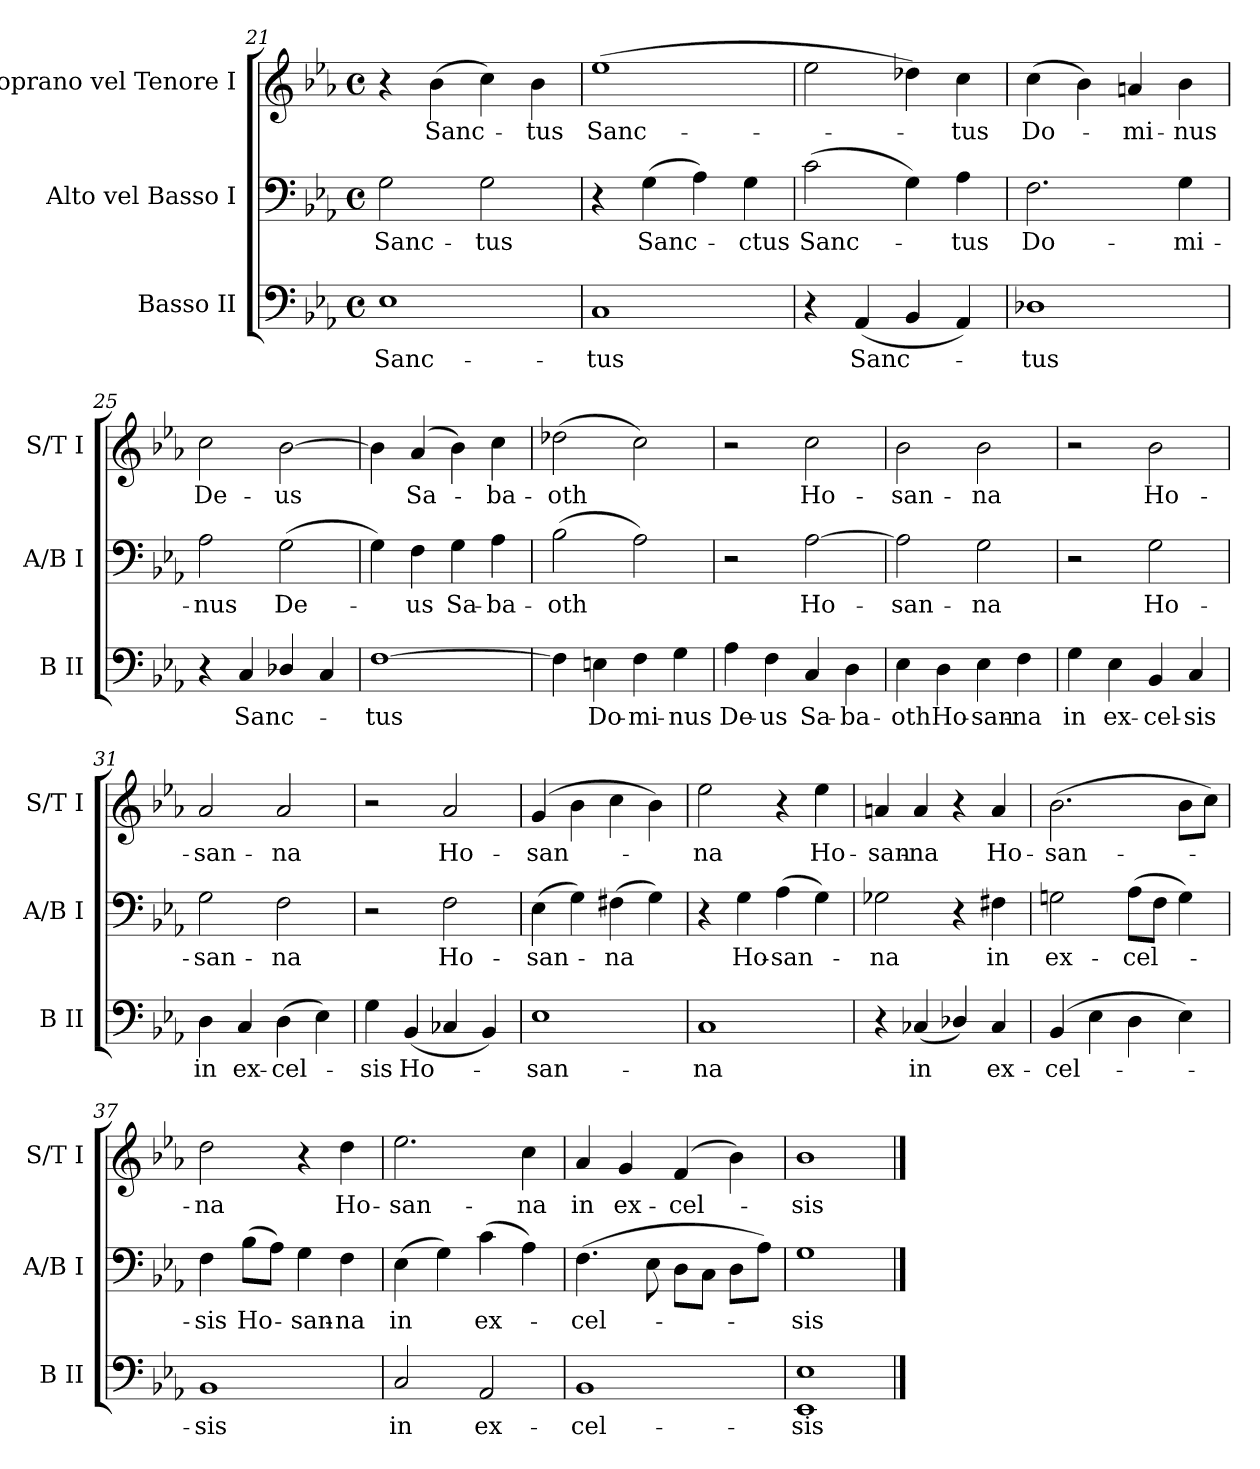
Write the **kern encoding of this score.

**kern	**text	**kern	**text	**kern	**text
*part3	*part3	*part2	*part2	*part1	*part1
*staff3	*staff3	*staff2	*staff2	*staff1	*staff1
*I"Basso II	*	*I"Alto vel Basso I	*	*I"Soprano vel Tenore I	*
*I'B II	*	*I'A/B I	*	*I'S/T I	*
*clefF4	*	*clefF4	*	*clefG2	*
*	*	*	*	*ITrd7c12	*
*k[b-e-a-]	*	*k[b-e-a-]	*	*k[b-e-a-]	*
*M4/4	*	*M4/4	*	*M4/4	*
*met(c)	*	*met(c)	*	*met(c)	*
=21	=21	=21	=21	=21	=21
1E-\	Sanc-	2G\	Sanc-	4r	.
.	.	.	.	(4B-\	Sanc-
.	.	2G\	-tus	4c\)	.
.	.	.	.	4B-\	-tus
=22	=22	=22	=22	=22	=22
1C/	-tus	4r	.	(1e-/	Sanc-
.	.	(4G\	Sanc-	.	.
.	.	4A-\)	.	.	.
.	.	4G\	-ctus	.	.
=23	=23	=23	=23	=23	=23
4r	.	(2c\	Sanc-	2e-\	.
(4AA-/	Sanc-	.	.	.	.
4BB-/	.	4G\)	.	4d-X\)	.
4AA-/)	.	4A-\	-tus	4c\	-tus
=24	=24	=24	=24	=24	=24
1D-X\	-tus	2.F\	Do-	(4c\	Do-
.	.	.	.	4B-\)	.
.	.	.	.	4An/	-mi-
.	.	4G\	-mi-	4B-\	-nus
=25	=25	=25	=25	=25	=25
4r	.	2A-\	-nus	2c\	De-
4C/	Sanc-	.	.	.	.
4D-X/	.	(<2G\	De-	[2B-\	-us
4C/	.	.	.	.	.
=26	=26	=26	=26	=26	=26
[1F\	-tus	4G\)	.	4B-\]	.
.	.	4F\	-us	(4A-/	Sa-
.	.	4G\	Sa-	4B-\)	.
.	.	4A-\	-ba-	4c\	-ba-
=27	=27	=27	=27	=27	=27
4F\]	.	(2B-\	-oth	(2d-X\	-oth
4En\	Do-	.	.	.	.
4F\	-mi-	2A-\)	.	2c\)	.
4G\	-nus	.	.	.	.
=28	=28	=28	=28	=28	=28
4A-\	De-	2r	.	2r	.
4F\	-us	.	.	.	.
4C/	Sa-	[2A-\	Ho-	2c\	Ho-
4D\	-ba-	.	.	.	.
=29	=29	=29	=29	=29	=29
4E-\	-oth	2A-\]	san-	2B-\	-san-
4D\	Ho-	.	.	.	.
4E-\	-san-	2G\	-na	2B-\	-na
4F\	-na	.	.	.	.
=30	=30	=30	=30	=30	=30
4G\	in	2r	.	2r	.
4E-\	ex-	.	.	.	.
4BB-/	-cel-	2G\	Ho-	2B-\	Ho-
4C/	-sis	.	.	.	.
=31	=31	=31	=31	=31	=31
4D\	in	2G\	-san-	2A-/	-san-
4C/	ex-	.	.	.	.
(4D\	-cel-	2F\	-na	2A-/	-na
4E-\)	.	.	.	.	.
=32	=32	=32	=32	=32	=32
4G\	-sis	2r	.	2r	.
(>4BB-/	Ho-	.	.	.	.
4C-X/	.	2F\	Ho-	2A-/	Ho-
4BB-/)	.	.	.	.	.
=33	=33	=33	=33	=33	=33
1E-\	-san-	(4E-\	-san-	(4G/	-san-
.	.	4G\)	.	4B-\	.
.	.	(4F#X\	-na	4c\	.
.	.	4G\)	.	4B-\)	.
=34	=34	=34	=34	=34	=34
1C/	-na	4r	.	2e-\	-na
.	.	4G\	Ho-	.	.
.	.	(4A-\	-san-	4r	.
.	.	4G\)	.	4e-\	Ho-
=35	=35	=35	=35	=35	=35
4r	.	2G-X\	-na	4An/	-san-
(>4C-X/	in	.	.	4A/	-na
4D-X/)	.	4r	.	4r	.
4C-/	ex-	4F#X\	in	4A/	Ho-
=36	=36	=36	=36	=36	=36
(4BB-/	-cel-	2Gn\	ex-	(2.B-\	-san-
4E-\	.	.	.	.	.
4D\	.	(8A-\L	-cel-	.	.
.	.	8F\J	.	.	.
4E-\)	.	4G\)	.	8B-\L	.
.	.	.	.	8c\J)	.
=37	=37	=37	=37	=37	=37
1BB-/	-sis	4F\	-sis	2d\	-na
.	.	(8B-\L	Ho-	.	.
.	.	8A-\J)	.	.	.
.	.	4G\	-san-	4r	.
.	.	4F\	-na	4d\	Ho-
=38	=38	=38	=38	=38	=38
2C/	in	(4E-\	in	2.e-\	-san-
.	.	4G\)	.	.	.
2AA-/	ex-	(4c\	ex-	.	.
.	.	4A-\)	.	4c\	-na
=39	=39	=39	=39	=39	=39
1BB-/	-cel-	(4.F\	-cel-	4A-/	in
.	.	.	.	4G/	ex-
.	.	8E-\	.	.	.
.	.	8D\L	.	(4F/	-cel-
.	.	8C\J	.	.	.
.	.	8D\L	.	4B-\)	.
.	.	8A-\J)	.	.	.
=40	=40	=40	=40	=40	=40
1EE-/ 1E-/	-sis	1G\	-sis	1B-/	-sis
==	==	==	==	==	==
*-	*-	*-	*-	*-	*-
